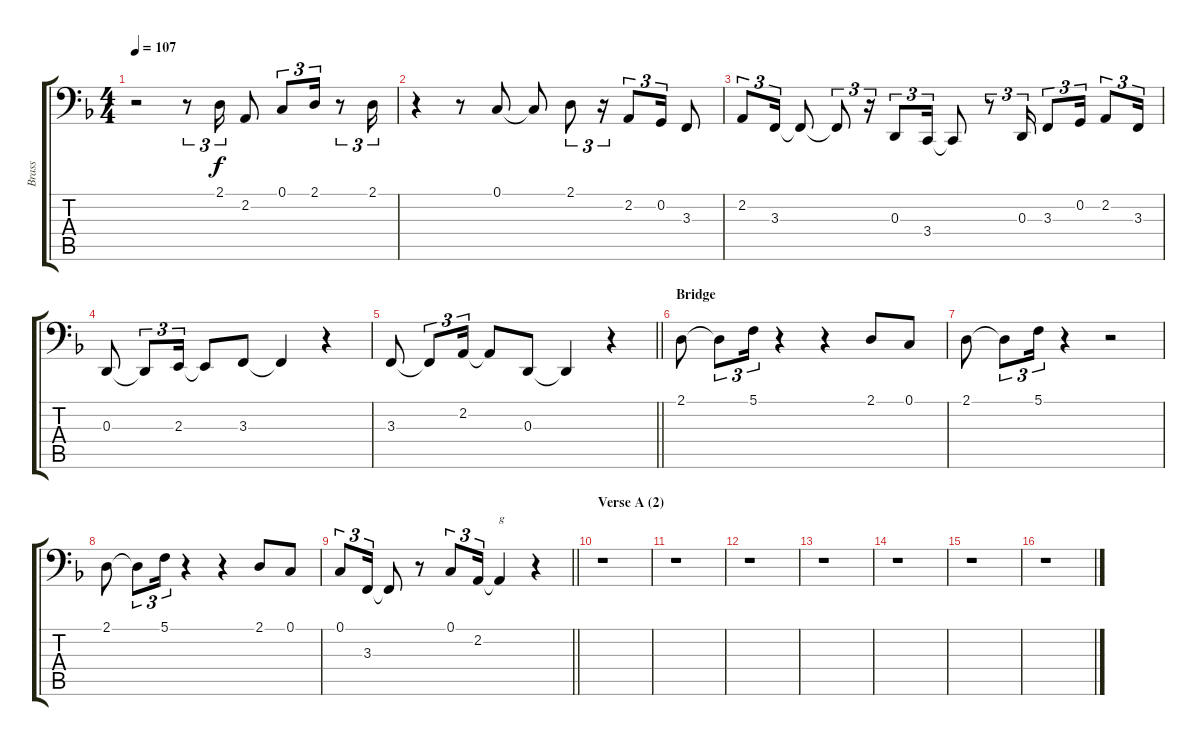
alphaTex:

\track ("Brass" "Brass") {instrument brasssection}
\staff {score tabs}
\tuning (C3 G2 D2 A1 E1 B0) {hide}
\ts (4 4)
\tempo 107
\clef f4
\ks dminor
r.2{dy f} r.8{tu (3 2)} 2.1.16{tu (3 2)} 2.2.8 0.1.8{tu (3 2)} 2.1.16{tu (3 2)} r.8{tu (3 2)} 2.1.16{tu (3 2)} |
r.4 r.8 0.1.8 0.1{t}.8 2.1.8{tu (3 2)} r.16{tu (3 2)} 2.2.8{tu (3 2)} 0.2.16{tu (3 2)} 3.3.8 |
2.2.8{tu (3 2)} 3.3.16{tu (3 2)} 3.3{t}.8 3.3{t}.8{tu (3 2)} r.16{tu (3 2)} 0.3.8{tu (3 2)} 3.4.16{tu (3 2)} 3.4{t}.8 r.8{tu (3 2)} 0.3.16{tu (3 2)} 3.3.8{tu (3 2)} 0.2.16{tu (3 2)} 2.2.8{tu (3 2)} 3.3.16{tu (3 2)} |
0.3.8 0.3{t}.8{tu (3 2)} 2.3.16{tu (3 2)} 2.3{t}.8 3.3.8 3.3{t}.4 r.4 |
\barLineRight lightlight
3.3.8 3.3{t}.8{tu (3 2)} 2.2.16{tu (3 2)} 2.2{t}.8 0.3.8 0.3{t}.4 r.4 |
\section ("" "Bridge")
2.1.8 2.1{t}.8{tu (3 2)} 5.1.16{tu (3 2)} r.4 r.4 2.1.8 0.1.8 |
2.1.8 2.1{t}.8{tu (3 2)} 5.1.16{tu (3 2)} r.4 r.2 |
2.1.8 2.1{t}.8{tu (3 2)} 5.1.16{tu (3 2)} r.4 r.4 2.1.8 0.1.8 |
\barLineRight lightlight
0.1.8{tu (3 2)} 3.3.16{tu (3 2)} 3.3{t}.8 r.8 0.1.8{tu (3 2)} 2.2.16{tu (3 2)} 2.2{t}.4{txt "g"} r.4 |
\section ("" "Verse A (2)")
r.1 |
r.1 |
r.1 |
r.1 |
r.1 |
r.1 |
r.1
